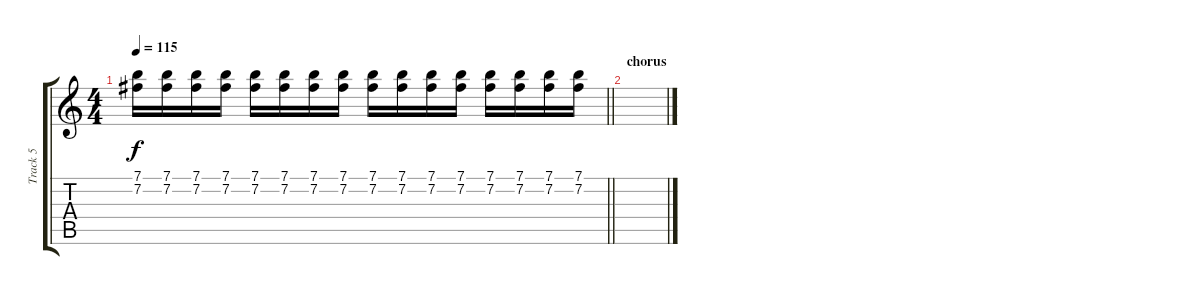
\track ("Track 5" "Track 5") {instrument distortionguitar}
\staff {score tabs}
\tuning (E4 B3 G3 D3 A2 E2) {hide}
\ts (4 4)
\tempo 115
\clef g2
\barLineRight lightlight
\ks c
(7.1 7.2).16{dy f} (7.1 7.2).16 (7.1 7.2).16 (7.1 7.2).16 (7.1 7.2).16 (7.1 7.2).16 (7.1 7.2).16 (7.1 7.2).16 (7.1 7.2).16 (7.1 7.2).16 (7.1 7.2).16 (7.1 7.2).16 (7.1 7.2).16 (7.1 7.2).16 (7.1 7.2).16 (7.1 7.2).16 |
\section ("" "chorus")
